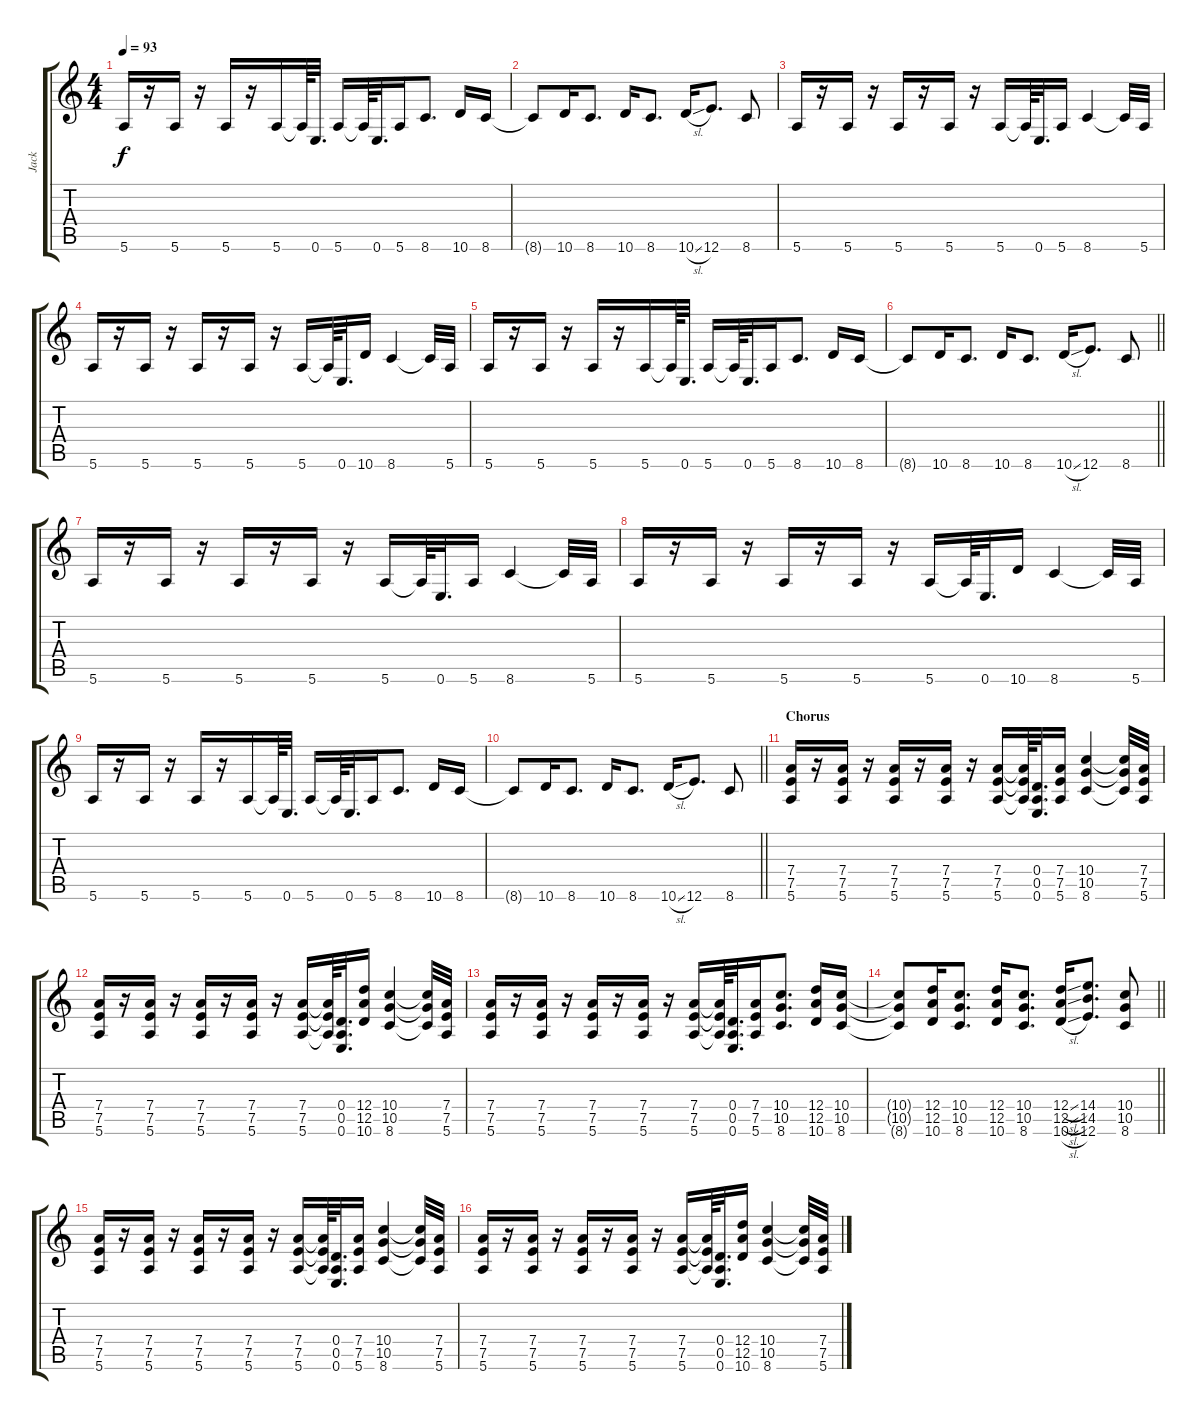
\track ("Jack" "Jack") {instrument overdrivenguitar}
\staff {score tabs}
\tuning (E4 B3 G3 D3 A2 E2) {hide}
\ts (4 4)
\tempo 93
\clef g2
\ks c
5.6.16{dy f} r.16 5.6.16 r.16 5.6.16 r.16 5.6.16 5.6{t}.64 0.6.32{d} 5.6.16 5.6{t}.64 0.6.32{d} 5.6.16 8.6.8{d} 10.6.16 8.6.16 |
8.6{t}.8 10.6.16 8.6.8{d} 10.6.16 8.6.8{d} 10.6{sl}.16 12.6.8{d} 8.6.8 |
5.6.16 r.16 5.6.16 r.16 5.6.16 r.16 5.6.16 r.16 5.6.16 5.6{t}.64 0.6.32{d} 5.6.16 8.6.4 8.6{t}.32 5.6.32 |
5.6.16 r.16 5.6.16 r.16 5.6.16 r.16 5.6.16 r.16 5.6.16 5.6{t}.64 0.6.32{d} 10.6.16 8.6.4 8.6{t}.32 5.6.32 |
5.6.16 r.16 5.6.16 r.16 5.6.16 r.16 5.6.16 5.6{t}.64 0.6.32{d} 5.6.16 5.6{t}.64 0.6.32{d} 5.6.16 8.6.8{d} 10.6.16 8.6.16 |
\barLineRight lightlight
8.6{t}.8 10.6.16 8.6.8{d} 10.6.16 8.6.8{d} 10.6{sl}.16 12.6.8{d} 8.6.8 |
5.6.16 r.16 5.6.16 r.16 5.6.16 r.16 5.6.16 r.16 5.6.16 5.6{t}.64 0.6.32{d} 5.6.16 8.6.4 8.6{t}.32 5.6.32 |
5.6.16 r.16 5.6.16 r.16 5.6.16 r.16 5.6.16 r.16 5.6.16 5.6{t}.64 0.6.32{d} 10.6.16 8.6.4 8.6{t}.32 5.6.32 |
5.6.16 r.16 5.6.16 r.16 5.6.16 r.16 5.6.16 5.6{t}.64 0.6.32{d} 5.6.16 5.6{t}.64 0.6.32{d} 5.6.16 8.6.8{d} 10.6.16 8.6.16 |
\barLineRight lightlight
8.6{t}.8 10.6.16 8.6.8{d} 10.6.16 8.6.8{d} 10.6{sl}.16 12.6.8{d} 8.6.8 |
\section ("" "Chorus")
(7.4 7.5 5.6).16 r.16 (7.4 7.5 5.6).16 r.16 (7.4 7.5 5.6).16 r.16 (7.4 7.5 5.6).16 r.16 (7.4 7.5 5.6).16 (7.4{t} 7.5{t} 5.6{t}).64 (0.4 0.5 0.6).32{d} (7.4 7.5 5.6).16 (10.4 10.5 8.6).4 (10.4{t} 10.5{t} 8.6{t}).32 (7.4 7.5 5.6).32 |
(7.4 7.5 5.6).16 r.16 (7.4 7.5 5.6).16 r.16 (7.4 7.5 5.6).16 r.16 (7.4 7.5 5.6).16 r.16 (7.4 7.5 5.6).16 (7.4{t} 7.5{t} 5.6{t}).64 (0.4 0.5 0.6).32{d} (12.4 12.5 10.6).16 (10.4 10.5 8.6).4 (10.4{t} 10.5{t} 8.6{t}).32 (7.4 7.5 5.6).32 |
(7.4 7.5 5.6).16 r.16 (7.4 7.5 5.6).16 r.16 (7.4 7.5 5.6).16 r.16 (7.4 7.5 5.6).16 r.16 (7.4 7.5 5.6).16 (7.4{t} 7.5{t} 5.6{t}).64 (0.4 0.5 0.6).32{d} (7.4 7.5 5.6).16 (10.4 10.5 8.6).8{d} (12.4 12.5 10.6).16 (10.4 10.5 8.6).16 |
\barLineRight lightlight
(10.4{t} 10.5{t} 8.6{t}).8 (12.4 12.5 10.6).16 (10.4 10.5 8.6).8{d} (12.4 12.5 10.6).16 (10.4 10.5 8.6).8{d} (12.4{sl} 12.5{sl} 10.6{sl}).16 (14.4 14.5 12.6).8{d} (10.4 10.5 8.6).8 |
(7.4 7.5 5.6).16 r.16 (7.4 7.5 5.6).16 r.16 (7.4 7.5 5.6).16 r.16 (7.4 7.5 5.6).16 r.16 (7.4 7.5 5.6).16 (7.4{t} 7.5{t} 5.6{t}).64 (0.4 0.5 0.6).32{d} (7.4 7.5 5.6).16 (10.4 10.5 8.6).4 (10.4{t} 10.5{t} 8.6{t}).32 (7.4 7.5 5.6).32 |
(7.4 7.5 5.6).16 r.16 (7.4 7.5 5.6).16 r.16 (7.4 7.5 5.6).16 r.16 (7.4 7.5 5.6).16 r.16 (7.4 7.5 5.6).16 (7.4{t} 7.5{t} 5.6{t}).64 (0.4 0.5 0.6).32{d} (12.4 12.5 10.6).16 (10.4 10.5 8.6).4 (10.4{t} 10.5{t} 8.6{t}).32 (7.4 7.5 5.6).32
